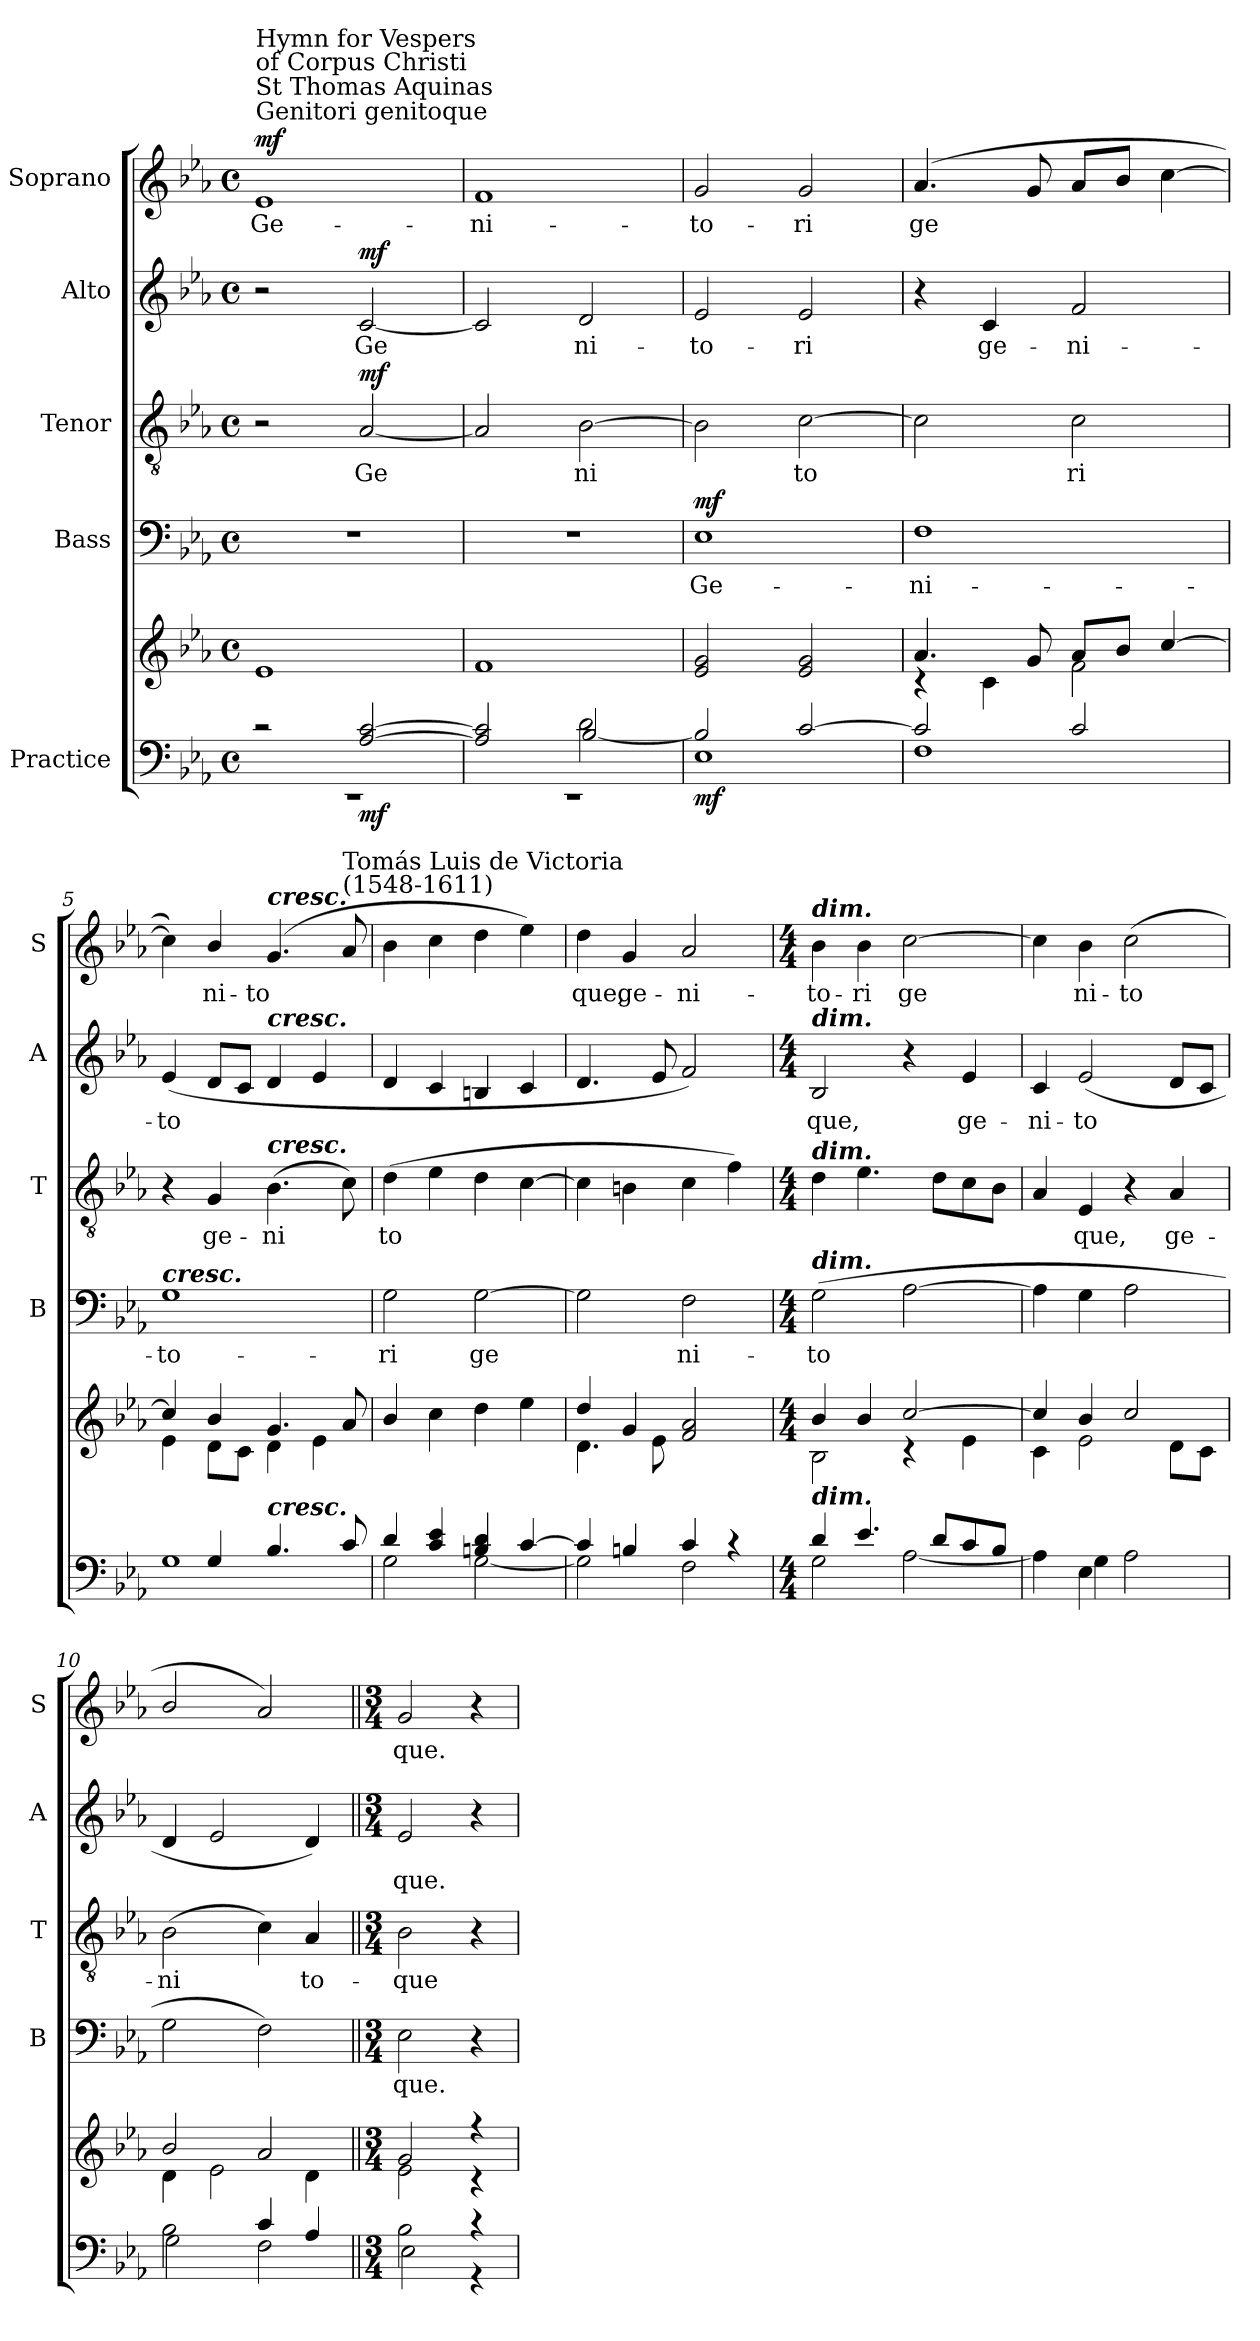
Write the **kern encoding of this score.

**kern	**kern	**dynam	**kern	**text	**dynam	**kern	**text	**dynam	**kern	**text	**dynam	**kern	**text	**dynam
*part5	*part5	*part5	*part4	*part4	*part4	*part3	*part3	*part3	*part2	*part2	*part2	*part1	*part1	*part1
*staff6	*staff5	*staff5/6	*staff4	*staff4	*staff4	*staff3	*staff3	*staff3	*staff2	*staff2	*staff2	*staff1	*staff1	*staff1
*I"Practice	*	*	*I"Bass	*	*	*I"Tenor	*	*	*I"Alto	*	*	*I"Soprano	*	*
*	*	*	*I'B	*	*	*I'T	*	*	*I'A	*	*	*I'S	*	*
*clefF4	*clefG2	*	*clefF4	*	*	*clefGv2	*	*	*clefG2	*	*	*clefG2	*	*
*k[b-e-a-]	*k[b-e-a-]	*	*k[b-e-a-]	*	*	*k[b-e-a-]	*	*	*k[b-e-a-]	*	*	*k[b-e-a-]	*	*
*E-:	*E-:	*	*E-:	*	*	*E-:	*	*	*E-:	*	*	*E-:	*	*
*M4/4	*M4/4	*	*M4/4	*	*	*M4/4	*	*	*M4/4	*	*	*M4/4	*	*
*met(c)	*met(c)	*	*met(c)	*	*	*met(c)	*	*	*met(c)	*	*	*met(c)	*	*
=1	=1	=1	=1	=1	=1	=1	=1	=1	=1	=1	=1	=1	=1	=1
*^	*^	*	*	*	*	*	*	*	*	*	*	*	*	*
!	!	!	!	!	!	!	!	!	!	!	!	!	!	!LO:TX:a:t=Genitori genitoque	!	!
!	!	!	!	!	!	!	!	!	!	!	!	!	!	!LO:TX:a:t=St Thomas Aquinas	!	!
!	!	!	!	!	!	!	!	!	!	!	!	!	!	!LO:TX:a:t=Hymn for Vespers\nof Corpus Christi	!	!
!	!	!	!	!	!	!	!	!	!	!	!	!	!	!	!LO:LY:b	!LO:DY:b
2rc	1rEE	1e-	2ryy	.	1r	.	.	2r	.	.	2r	.	.	1e-	Ge-	mf
!	!	!	!	!LO:DY:b=2	!	!	!	!	!LO:LY:b	!LO:DY:b	!	!LO:LY:b	!LO:DY:b	!	!	!
[>2A-/ [>2c/	.	.	2ryy	mf	.	.	.	[2A-/	Ge­	mf	[2c/	Ge­	mf	.	.	.
=2	=2	=2	=2	=2	=2	=2	=2	=2	=2	=2	=2	=2	=2	=2	=2	=2
*	*^	*	*	*	*	*	*	*	*	*	*	*	*	*	*	*
!	!	!	!	!	!	!	!	!	!	!	!	!	!	!	!	!LO:LY:b	!
2ryy	2A-/] 2c/]	1rEE	1f	2ryy	.	1r	.	.	2A-/]	.	.	2c/]	.	.	1f	-ni-	.
!	!	!	!	!	!	!	!	!	!	!LO:LY:b	!	!	!LO:LY:b	!	!	!	!
2d\	[>2B-/	.	.	2ryy	.	.	.	.	[2B-\	ni­	.	2d/	ni-	.	.	.	.
*	*v	*v	*	*	*	*	*	*	*	*	*	*	*	*	*	*	*
=3	=3	=3	=3	=3	=3	=3	=3	=3	=3	=3	=3	=3	=3	=3	=3	=3
!	!	!	!	!LO:DY:b=2	!	!LO:LY:b	!LO:DY:b	!	!	!	!	!LO:LY:b	!	!	!LO:LY:b	!
2B-/]	1E-	2e-/ 2g/	1ryy	mf	1E-	Ge-	mf	2B-\]	.	.	2e-/	-to-	.	2g/	-to-	.
!	!	!	!	!	!	!	!	!	!LO:LY:b	!	!	!LO:LY:b	!	!	!LO:LY:b	!
[>2c/	.	2e-/ 2g/	.	.	.	.	.	[2c\	to­	.	2e-/	-ri	.	2g/	-ri	.
=4	=4	=4	=4	=4	=4	=4	=4	=4	=4	=4	=4	=4	=4	=4	=4	=4
!	!	!	!	!	!	!LO:LY:b	!	!	!	!	!	!	!	!	!LO:LY:b	!
2c/]	1F	4.a-/	4rc	.	1F	-ni-	.	2c\]	.	.	4r	.	.	(<4.a-/	ge­	.
!	!	!	!	!	!	!	!	!	!	!	!	!LO:LY:b	!	!	!	!
.	.	.	4c\	.	.	.	.	.	.	.	4c/	ge-	.	.	.	.
.	.	8g/	.	.	.	.	.	.	.	.	.	.	.	8g/	.	.
!	!	!	!	!	!	!	!	!	!LO:LY:b	!	!	!LO:LY:b	!	!	!	!
2c/	.	8a-/L	2f\	.	.	.	.	2c\	ri	.	2f/	-ni-	.	8a-/L	.	.
.	.	8b-/J	.	.	.	.	.	.	.	.	.	.	.	8b-/J	.	.
.	.	[>4cc/	.	.	.	.	.	.	.	.	.	.	.	[4cc\	.	.
=5	=5	=5	=5	=5	=5	=5	=5	=5	=5	=5	=5	=5	=5	=5	=5	=5
!	!	!	!	!	!LO:TX:a:Bi:t=cresc.	!	!	!	!	!	!	!	!	!	!	!
!	!	!	!	!	!	!LO:LY:b	!	!	!	!	!	!LO:LY:b	!	!	!	!
4ryy	1G	4cc/]	4e-\	.	1G	-to-	.	4r	.	.	(<4e-/	-to­	.	4cc\])	.	.
!	!	!	!	!	!	!	!	!	!LO:LY:b	!	!	!	!	!	!LO:LY:b	!
4G/	.	4b-/	8d\L	.	.	.	.	4G/	ge-	.	8d/L	.	.	4b-/	ni-	.
.	.	.	8c\J	.	.	.	.	.	.	.	8c/J	.	.	.	.	.
!	!	!	!	!	!	!	!	!	!	!	!	!	!	!LO:TX:a:Bi:t=cresc.	!	!
!	!	!	!	!	!	!	!	!	!	!	!LO:TX:a:Bi:t=cresc.	!	!	!	!	!
!	!	!	!	!	!	!	!	!LO:TX:a:Bi:t=cresc.	!	!	!	!	!	!	!	!
!LO:TX:a:Bi:t=cresc.	!	!	!	!	!	!	!	!	!	!	!	!	!	!	!	!
!	!	!	!	!	!	!	!	!	!LO:LY:b	!	!	!	!	!	!LO:LY:b	!
4.B-/	.	4.g/	4d\	.	.	.	.	(>4.B-\	-ni­	.	4d/	.	.	(>4.g/	-to­	.
.	.	.	4e-\	.	.	.	.	.	.	.	4e-/	.	.	.	.	.
!	!	!	!	!	!	!	!	!	!	!	!	!	!	!LO:TX:a:t=Tomás Luis de Victoria\n(1548-1611)	!	!
8c/	.	8a-/	.	.	.	.	.	8c\)	.	.	.	.	.	8a-/	.	.
=6	=6	=6	=6	=6	=6	=6	=6	=6	=6	=6	=6	=6	=6	=6	=6	=6
!	!	!	!	!	!	!LO:LY:b	!	!	!LO:LY:b	!	!	!	!	!	!	!
4d/	2G\	4b-/	1ryy	.	2G\	-ri	.	(>4d\	to­	.	4d/	.	.	4b-\	.	.
4c/ 4e-/	.	4cc\	.	.	.	.	.	4e-\	.	.	4c/	.	.	4cc\	.	.
!	!	!	!	!	!	!LO:LY:b	!	!	!	!	!	!	!	!	!	!
4Bn/ 4d/	[<2G\	4dd\	.	.	[2G\	ge	.	4d\	.	.	4Bn/	.	.	4dd\	.	.
[>4c/	.	4ee-\	.	.	.	.	.	[4c\	.	.	4c/	.	.	4ee-\)	.	.
=7	=7	=7	=7	=7	=7	=7	=7	=7	=7	=7	=7	=7	=7	=7	=7	=7
!	!	!	!	!	!	!	!	!	!	!	!	!	!	!	!LO:LY:b	!
4c/]	2G\]	4dd/	4.d\	.	2G\]	.	.	4c\]	.	.	4.d/	.	.	4dd\	que,	.
!	!	!	!	!	!	!	!	!	!	!	!	!	!	!	!LO:LY:b	!
4Bn/	.	4g/	.	.	.	.	.	4Bn\	.	.	.	.	.	4g/	ge-	.
.	.	.	8e-\	.	.	.	.	.	.	.	8e-/	.	.	.	.	.
!	!	!	!	!	!	!LO:LY:b	!	!	!	!	!	!	!	!	!LO:LY:b	!
4c/	2F\	2f/ 2a-/	2ryy	.	2F\	ni-	.	4c\	.	.	2f/)	.	.	2a-/	-ni-	.
4rc	.	.	.	.	.	.	.	4f\)	.	.	.	.	.	.	.	.
!!LO:LB:g=z
=8	=8	=8	=8	=8	=8	=8	=8	=8	=8	=8	=8	=8	=8	=8	=8	=8
*M4/4	*	*M4/4	*	*	*M4/4	*	*	*M4/4	*	*	*M4/4	*	*	*M4/4	*	*
!	!	!	!	!	!	!	!	!	!	!	!	!	!	!LO:TX:a:Bi:t=dim.	!	!
!	!	!	!	!	!	!	!	!	!	!	!LO:TX:a:Bi:t=dim.	!	!	!	!	!
!	!	!	!	!	!	!	!	!LO:TX:a:Bi:t=dim.	!	!	!	!	!	!	!	!
!	!	!	!	!	!LO:TX:a:Bi:t=dim.	!	!	!	!	!	!	!	!	!	!	!
!LO:TX:a:Bi:t=dim.	!	!	!	!	!	!	!	!	!	!	!	!	!	!	!	!
!	!	!	!	!	!	!LO:LY:b	!	!	!	!	!	!LO:LY:b	!	!	!LO:LY:b	!
4d/	2G\	4b-/	2B-\	.	(>2G\	-to­	.	4d\	.	.	2B-/	que,	.	4b-\	-to-	.
!	!	!	!	!	!	!	!	!	!	!	!	!	!	!	!LO:LY:b	!
4.e-/	.	4b-/	.	.	.	.	.	4.e-\	.	.	.	.	.	4b-\	-ri	.
!	!	!	!	!	!	!	!	!	!	!	!	!	!	!	!LO:LY:b	!
.	[<2A-\	[>2cc/	4rc	.	[2A-\	.	.	.	.	.	4r	.	.	[2cc\	ge	.
8d/L	.	.	.	.	.	.	.	8d\L	.	.	.	.	.	.	.	.
!	!	!	!	!	!	!	!	!	!	!	!	!LO:LY:b	!	!	!	!
8c/	.	.	4e-\	.	.	.	.	8c\	.	.	4e-/	ge-	.	.	.	.
8B-/J	.	.	.	.	.	.	.	8B-\J	.	.	.	.	.	.	.	.
=9	=9	=9	=9	=9	=9	=9	=9	=9	=9	=9	=9	=9	=9	=9	=9	=9
!	!	!	!	!	!	!	!	!	!	!	!	!LO:LY:b	!	!	!	!
4ryy	4A-\]	4cc/]	4c\	.	4A-\]	.	.	4A-/	.	.	4c/	-ni-	.	4cc\]	.	.
!	!	!	!	!	!	!	!	!	!LO:LY:b	!	!	!LO:LY:b	!	!	!LO:LY:b	!
4E-\	4G\	4b-/	2e-\	.	4G\	.	.	4E-/	que,	.	(<2e-/	-to­	.	4b-\	ni-	.
!	!	!	!	!	!	!	!	!	!	!	!	!	!	!	!LO:LY:b	!
4ryy	2A-\	2cc/	.	.	2A-\	.	.	4r	.	.	.	.	.	(<2cc\	-to	.
!	!	!	!	!	!	!	!	!	!LO:LY:b	!	!	!	!	!	!	!
4A-/yy	.	.	8d\L	.	.	.	.	4A-/	ge-	.	8d/L	.	.	.	.	.
.	.	.	8c\J	.	.	.	.	.	.	.	8c/J	.	.	.	.	.
=10	=10	=10	=10	=10	=10	=10	=10	=10	=10	=10	=10	=10	=10	=10	=10	=10
!	!	!	!	!	!	!	!	!	!LO:LY:b	!	!	!	!	!	!	!
2B-\	2G\	2b-/	4d\	.	2G\	.	.	(>2B-\	-ni­	.	4d/	.	.	2b-/	.	.
.	.	.	2e-\	.	.	.	.	.	.	.	2e-/	.	.	.	.	.
4c/	2F\	2a-/	.	.	2F\)	.	.	4c\)	.	.	.	.	.	2a-/)	.	.
!	!	!	!	!	!	!	!	!	!LO:LY:b	!	!	!	!	!	!	!
4A-/	.	.	4d\	.	.	.	.	4A-/	to-	.	4d/)	.	.	.	.	.
=11||	=11||	=11||	=11||	=11||	=11||	=11||	=11||	=11||	=11||	=11||	=11||	=11||	=11||	=11||	=11||	=11||
*M3/4	*	*M3/4	*	*	*M3/4	*	*	*M3/4	*	*	*M3/4	*	*	*M3/4	*	*
!	!	!	!	!	!	!LO:LY:b	!	!	!LO:LY:b	!	!	!LO:LY:b	!	!	!LO:LY:b	!
2B-\	2E-\	2g/	2e-\	.	2E-\	que.	.	2B-\	-que	.	2e-/	que.	.	2g/	que.	.
4r	4r	4r	4r	.	4r	.	.	4r	.	.	4r	.	.	4r	.	.
*v	*v	*	*	*	*	*	*	*	*	*	*	*	*	*	*	*
*	*v	*v	*	*	*	*	*	*	*	*	*	*	*	*	*
=	=	=	=	=	=	=	=	=	=	=	=	=	=	=
*-	*-	*-	*-	*-	*-	*-	*-	*-	*-	*-	*-	*-	*-	*-
